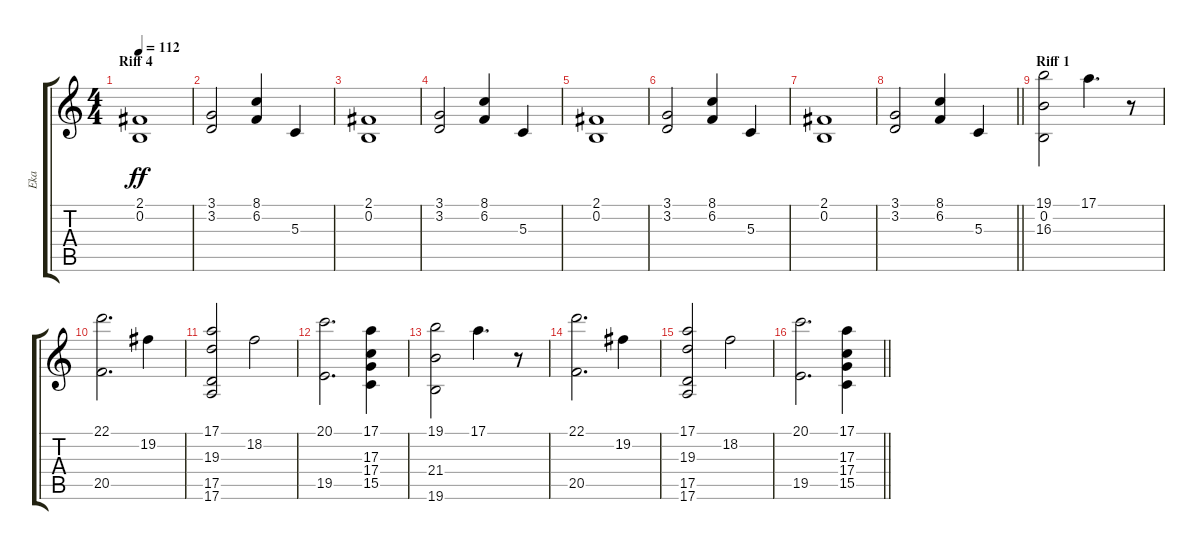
\track ("Eka" "Eka") {instrument fx2soundtrack}
\staff {score tabs}
\tuning (E4 B3 G3 D3 A2 E2) {hide}
\ts (4 4)
\section ("" "Riff 4")
\tempo 112
\clef g2
\ks c
(2.1 0.2).1{dy ff} |
(3.1 3.2).2 (8.1 6.2).4 5.3.4 |
(2.1 0.2).1 |
(3.1 3.2).2 (8.1 6.2).4 5.3.4 |
(2.1 0.2).1 |
(3.1 3.2).2 (8.1 6.2).4 5.3.4 |
(2.1 0.2).1 |
\barLineRight lightlight
(3.1 3.2).2 (8.1 6.2).4 5.3.4 |
\section ("" "Riff 1")
(19.1 0.2 16.3).2 17.1.4{d} r.8 |
(22.1 20.5).2{d} 19.2.4 |
(17.1 19.3 17.5 17.6).2 18.2.2 |
(20.1 19.5).2{d} (17.1 17.3 17.4 15.5).4 |
(19.1 21.4 19.6).2 17.1.4{d} r.8 |
(22.1 20.5).2{d} 19.2.4 |
(17.1 19.3 17.5 17.6).2 18.2.2 |
\barLineRight lightlight
(20.1 19.5).2{d} (17.1 17.3 17.4 15.5).4
